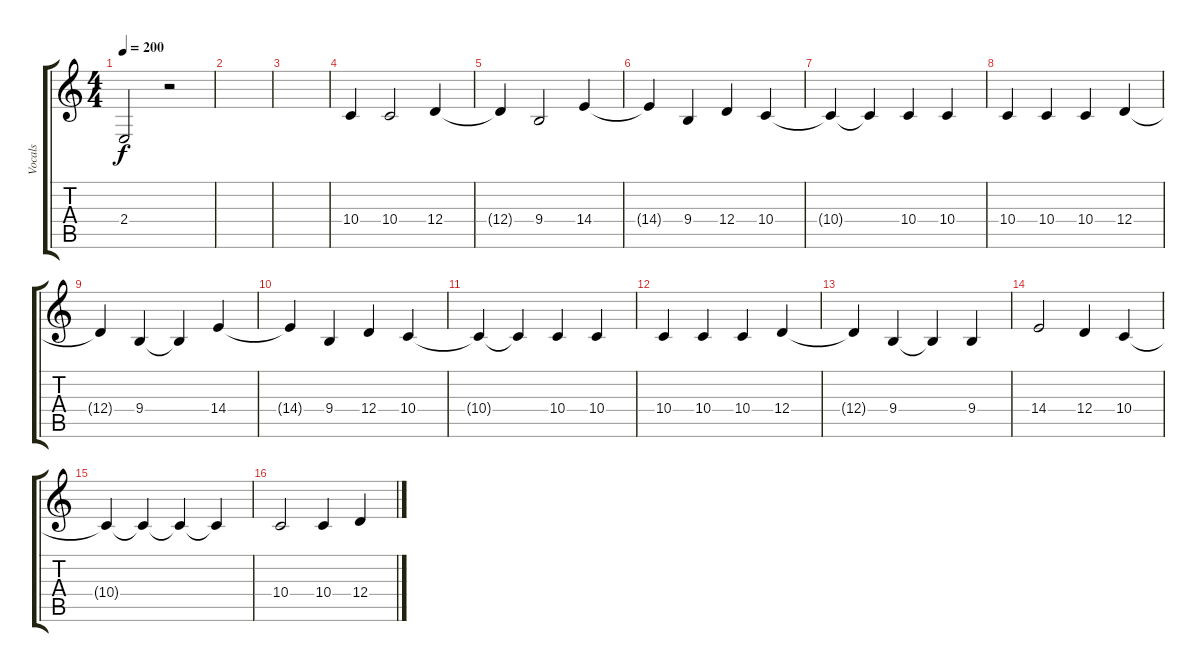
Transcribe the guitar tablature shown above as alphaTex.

\track ("Vocals" "Vocals") {instrument tenorsax}
\staff {score tabs}
\tuning (E4 B3 G3 D3 A2 E2) {hide}
\ts (4 4)
\tempo 200
\clef g2
\ks c
2.4.2{dy f} r.2 |
|
|
10.4.4 10.4.2 12.4.4 |
12.4{t}.4 9.4.2 14.4.4 |
14.4{t}.4 9.4.4 12.4.4 10.4.4 |
10.4{t}.4 10.4{t}.4 10.4.4 10.4.4 |
10.4.4 10.4.4 10.4.4 12.4.4 |
12.4{t}.4 9.4.4 9.4{t}.4 14.4.4 |
14.4{t}.4 9.4.4 12.4.4 10.4.4 |
10.4{t}.4 10.4{t}.4 10.4.4 10.4.4 |
10.4.4 10.4.4 10.4.4 12.4.4 |
12.4{t}.4 9.4.4 9.4{t}.4 9.4.4 |
14.4.2 12.4.4 10.4.4 |
10.4{t}.4 10.4{t}.4 10.4{t}.4 10.4{t}.4 |
10.4.2 10.4.4 12.4.4
